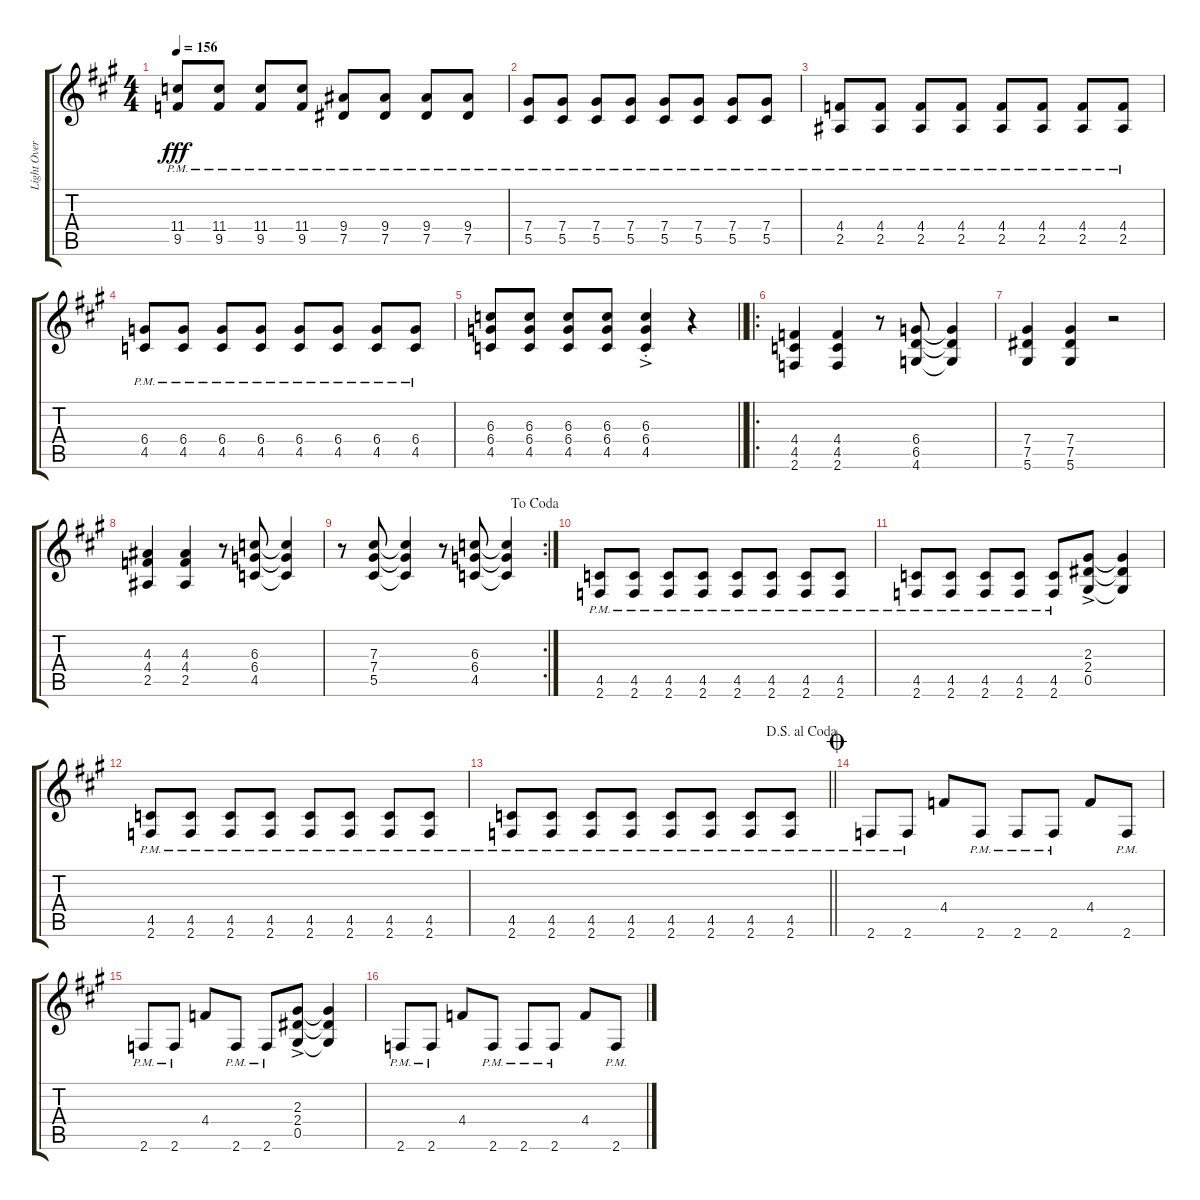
\track ("Light Overdrive Rhythm" "Light Over") {instrument overdrivenguitar}
\staff {score tabs}
\tuning (Eb4 Bb3 Gb3 Db3 Ab2 Eb2) {hide}
\ts (4 4)
\tempo 156
\clef g2
\ks a
(11.4{pm} 9.5{pm}).8{dy fff} (11.4{pm} 9.5{pm}).8 (11.4{pm} 9.5{pm}).8 (11.4{pm} 9.5{pm}).8 (9.4{pm} 7.5{pm}).8 (9.4{pm} 7.5{pm}).8 (9.4{pm} 7.5{pm}).8 (9.4{pm} 7.5{pm}).8 |
(7.4{pm} 5.5{pm}).8 (7.4{pm} 5.5{pm}).8 (7.4{pm} 5.5{pm}).8 (7.4{pm} 5.5{pm}).8 (7.4{pm} 5.5{pm}).8 (7.4{pm} 5.5{pm}).8 (7.4{pm} 5.5{pm}).8 (7.4{pm} 5.5{pm}).8 |
(4.4{pm} 2.5{pm}).8 (4.4{pm} 2.5{pm}).8 (4.4{pm} 2.5{pm}).8 (4.4{pm} 2.5{pm}).8 (4.4{pm} 2.5{pm}).8 (4.4{pm} 2.5{pm}).8 (4.4{pm} 2.5{pm}).8 (4.4{pm} 2.5{pm}).8 |
(6.4{pm} 4.5{pm}).8 (6.4{pm} 4.5{pm}).8 (6.4{pm} 4.5{pm}).8 (6.4{pm} 4.5{pm}).8 (6.4{pm} 4.5{pm}).8 (6.4{pm} 4.5{pm}).8 (6.4{pm} 4.5{pm}).8 (6.4{pm} 4.5{pm}).8 |
\barLineRight lightlight
(6.3 6.4 4.5).8 (6.3 6.4 4.5).8 (6.3 6.4 4.5).8 (6.3 6.4 4.5).8 (6.3{ac st} 6.4{ac st} 4.5{ac st}).4 r.4 |
\ro
(4.4 4.5 2.6).4 (4.4 4.5 2.6).4 r.8 (6.4 6.5 4.6).8 (6.4{t} 6.5{t} 4.6{t}).4 |
(7.4 7.5 5.6).4 (7.4 7.5 5.6).4 r.2 |
(4.3 4.4 2.5).4 (4.3 4.4 2.5).4 r.8 (6.3 6.4 4.5).8 (6.3{t} 6.4{t} 4.5{t}).4 |
\rc 2
\jump dacoda
r.8 (7.3 7.4 5.5).8 (7.3{t} 7.4{t} 5.5{t}).4 r.8 (6.3 6.4 4.5).8 (6.3{t} 6.4{t} 4.5{t}).4 |
(4.5{pm} 2.6{pm}).8 (4.5{pm} 2.6{pm}).8 (4.5{pm} 2.6{pm}).8 (4.5{pm} 2.6{pm}).8 (4.5{pm} 2.6{pm}).8 (4.5{pm} 2.6{pm}).8 (4.5{pm} 2.6{pm}).8 (4.5{pm} 2.6{pm}).8 |
(4.5{pm} 2.6{pm}).8 (4.5{pm} 2.6{pm}).8 (4.5{pm} 2.6{pm}).8 (4.5{pm} 2.6{pm}).8 (4.5{pm} 2.6{pm}).8 (2.3{ac} 2.4{ac} 0.5{ac}).8 (2.3{t} 2.4{t} 0.5{t}).4 |
(4.5{pm} 2.6{pm}).8 (4.5{pm} 2.6{pm}).8 (4.5{pm} 2.6{pm}).8 (4.5{pm} 2.6{pm}).8 (4.5{pm} 2.6{pm}).8 (4.5{pm} 2.6{pm}).8 (4.5{pm} 2.6{pm}).8 (4.5{pm} 2.6{pm}).8 |
\jump dalsegnoalcoda
\barLineRight lightlight
(4.5{pm} 2.6{pm}).8 (4.5{pm} 2.6{pm}).8 (4.5{pm} 2.6{pm}).8 (4.5{pm} 2.6{pm}).8 (4.5{pm} 2.6{pm}).8 (4.5{pm} 2.6{pm}).8 (4.5{pm} 2.6{pm}).8 (4.5{pm} 2.6{pm}).8 |
\jump coda
2.6{pm}.8 2.6{pm}.8 4.4.8 2.6{pm}.8 2.6{pm}.8 2.6{pm}.8 4.4.8 2.6{pm}.8 |
2.6{pm}.8 2.6{pm}.8 4.4.8 2.6{pm}.8 2.6{pm}.8 (2.3{ac} 2.4{ac} 0.5{ac}).8 (2.3{t} 2.4{t} 0.5{t}).4 |
2.6{pm}.8 2.6{pm}.8 4.4.8 2.6{pm}.8 2.6{pm}.8 2.6{pm}.8 4.4.8 2.6{pm}.8
